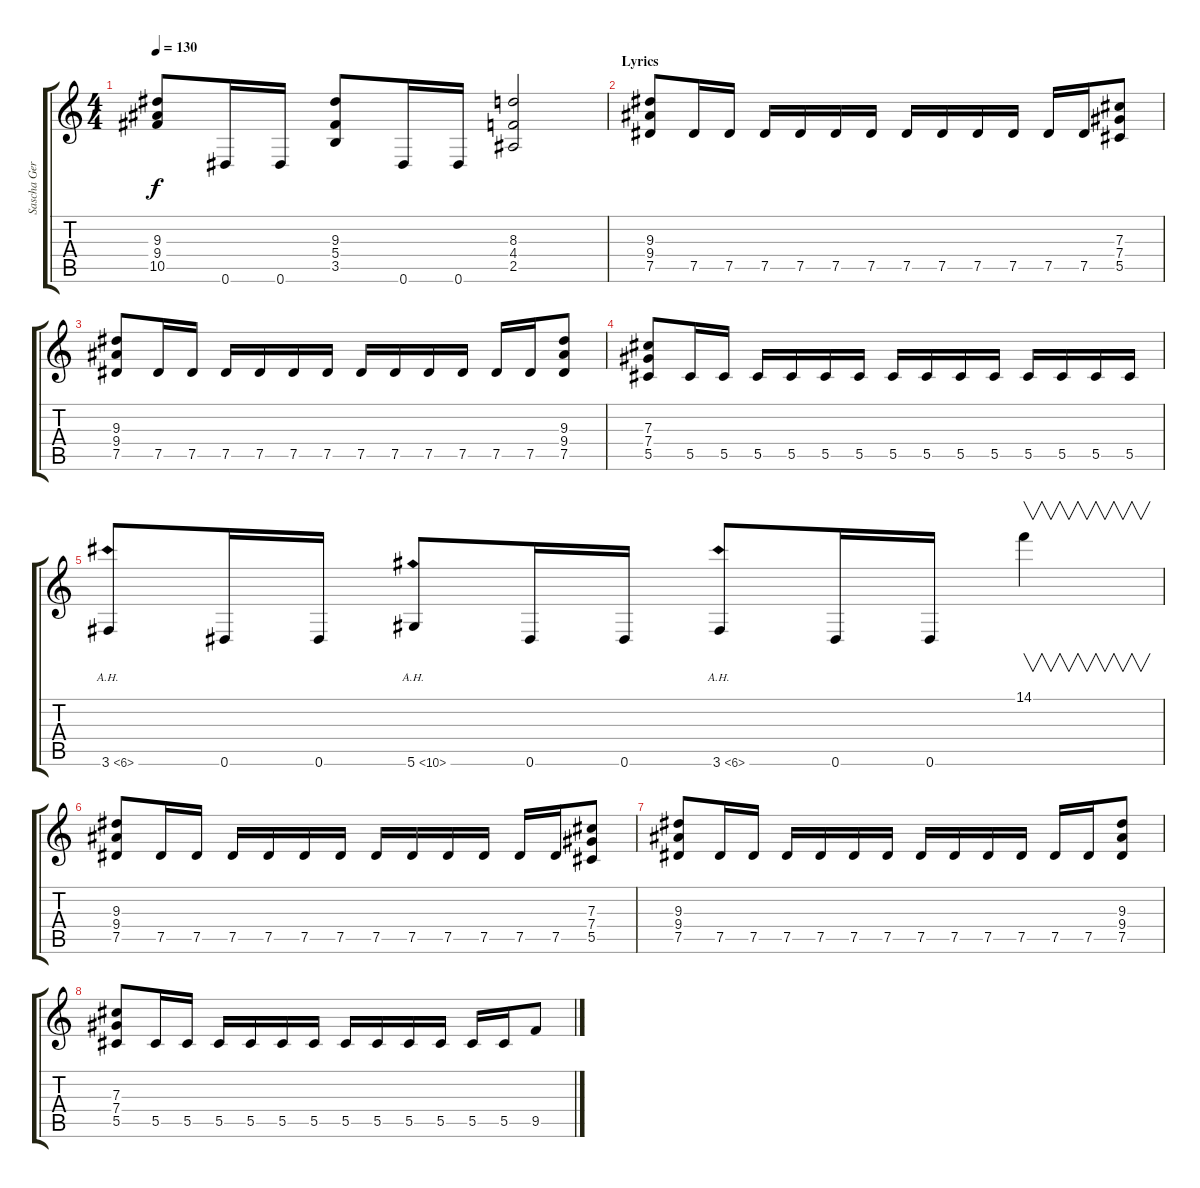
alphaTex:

\track ("Sascha Gerstner" "Sascha Ger") {instrument distortionguitar}
\staff {score tabs}
\tuning (Eb4 Bb3 Gb3 Db3 Ab2 Eb2) {hide}
\ts (4 4)
\tempo 130
\clef g2
\ks c
(9.3 9.4 10.5).8{dy f} 0.6.16 0.6.16 (9.3 5.4 3.5).8 0.6.16 0.6.16 (8.3 4.4 2.5).2 |
\section ("" "Lyrics")
(9.3 9.4 7.5).8{volume 8} 7.5.16 7.5.16 7.5.16 7.5.16 7.5.16 7.5.16 7.5.16 7.5.16 7.5.16 7.5.16 7.5.16 7.5.16 (7.3 7.4 5.5).8 |
(9.3 9.4 7.5).8 7.5.16 7.5.16 7.5.16 7.5.16 7.5.16 7.5.16 7.5.16 7.5.16 7.5.16 7.5.16 7.5.16 7.5.16 (9.3 9.4 7.5).8 |
(7.3 7.4 5.5).8 5.5.16 5.5.16 5.5.16 5.5.16 5.5.16 5.5.16 5.5.16 5.5.16 5.5.16 5.5.16 5.5.16 5.5.16 5.5.16 5.5.16 |
3.6{ah 3}.8 0.6.16 0.6.16 5.6{ah 5}.8 0.6.16 0.6.16 3.6{ah 3}.8 0.6.16 0.6.16 14.1.4{v} |
(9.3 9.4 7.5).8 7.5.16 7.5.16 7.5.16 7.5.16 7.5.16 7.5.16 7.5.16 7.5.16 7.5.16 7.5.16 7.5.16 7.5.16 (7.3 7.4 5.5).8 |
(9.3 9.4 7.5).8 7.5.16 7.5.16 7.5.16 7.5.16 7.5.16 7.5.16 7.5.16 7.5.16 7.5.16 7.5.16 7.5.16 7.5.16 (9.3 9.4 7.5).8 |
(7.3 7.4 5.5).8 5.5.16 5.5.16 5.5.16 5.5.16 5.5.16 5.5.16 5.5.16 5.5.16 5.5.16 5.5.16 5.5.16 5.5.16 9.5.8
